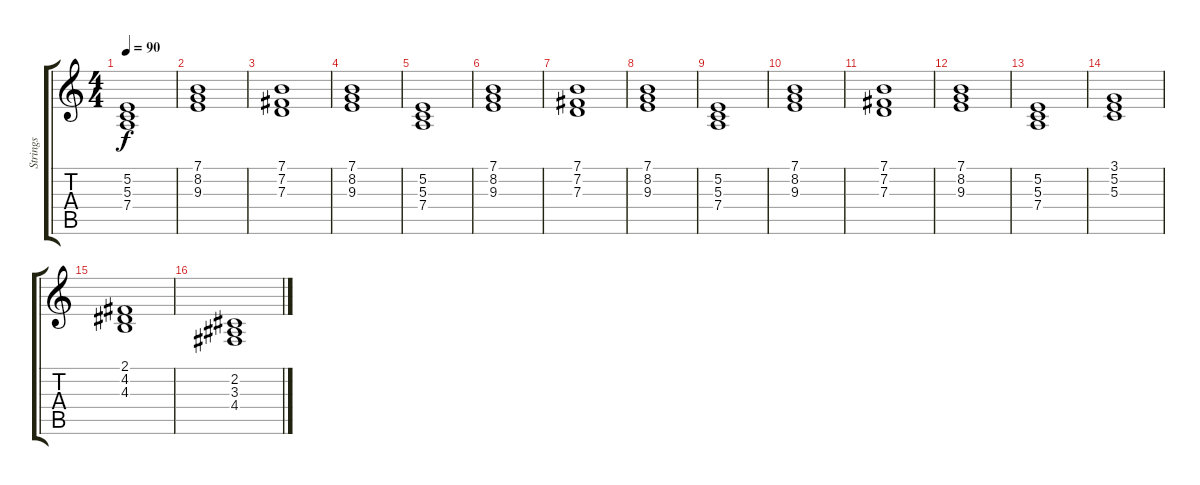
\track ("Strings" "Strings") {instrument stringensemble1}
\staff {score tabs}
\tuning (E4 B3 G3 D3 A2 E2) {hide}
\ts (4 4)
\tempo 90
\clef g2
\ks c
(5.2 5.3 7.4).1{dy f} |
(7.1 8.2 9.3).1 |
(7.1 7.2 7.3).1 |
(7.1 8.2 9.3).1 |
(5.2 5.3 7.4).1 |
(7.1 8.2 9.3).1 |
(7.1 7.2 7.3).1 |
(7.1 8.2 9.3).1 |
(5.2 5.3 7.4).1 |
(7.1 8.2 9.3).1 |
(7.1 7.2 7.3).1 |
(7.1 8.2 9.3).1 |
(5.2 5.3 7.4).1 |
(3.1 5.2 5.3).1 |
(2.1 4.2 4.3).1 |
(2.2 3.3 4.4).1
